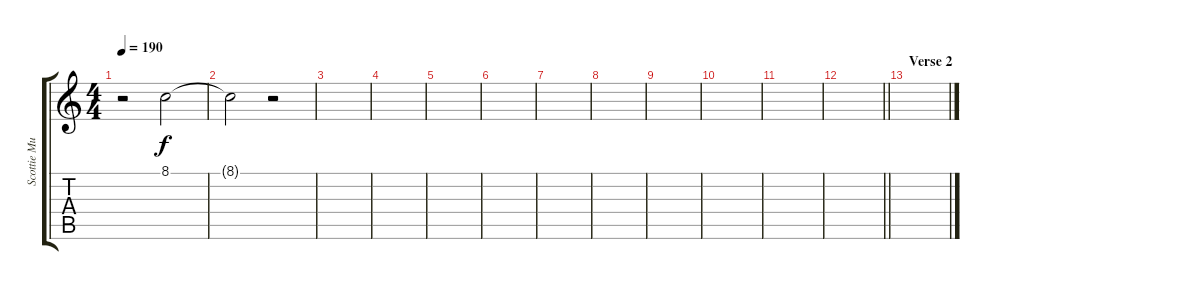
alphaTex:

\track ("Scottie Murphy - Back Vocals" "Scottie Mu") {instrument tenorsax}
\staff {score tabs}
\tuning (E4 B3 G3 D3 A2 E2) {hide}
\ts (4 4)
\tempo 190
\clef g2
\ks c
r.2{dy f} 8.1.2 |
8.1{t}.2 r.2 |
|
|
|
|
|
|
|
|
|
\barLineRight lightlight
|
\section ("" "Verse 2")
